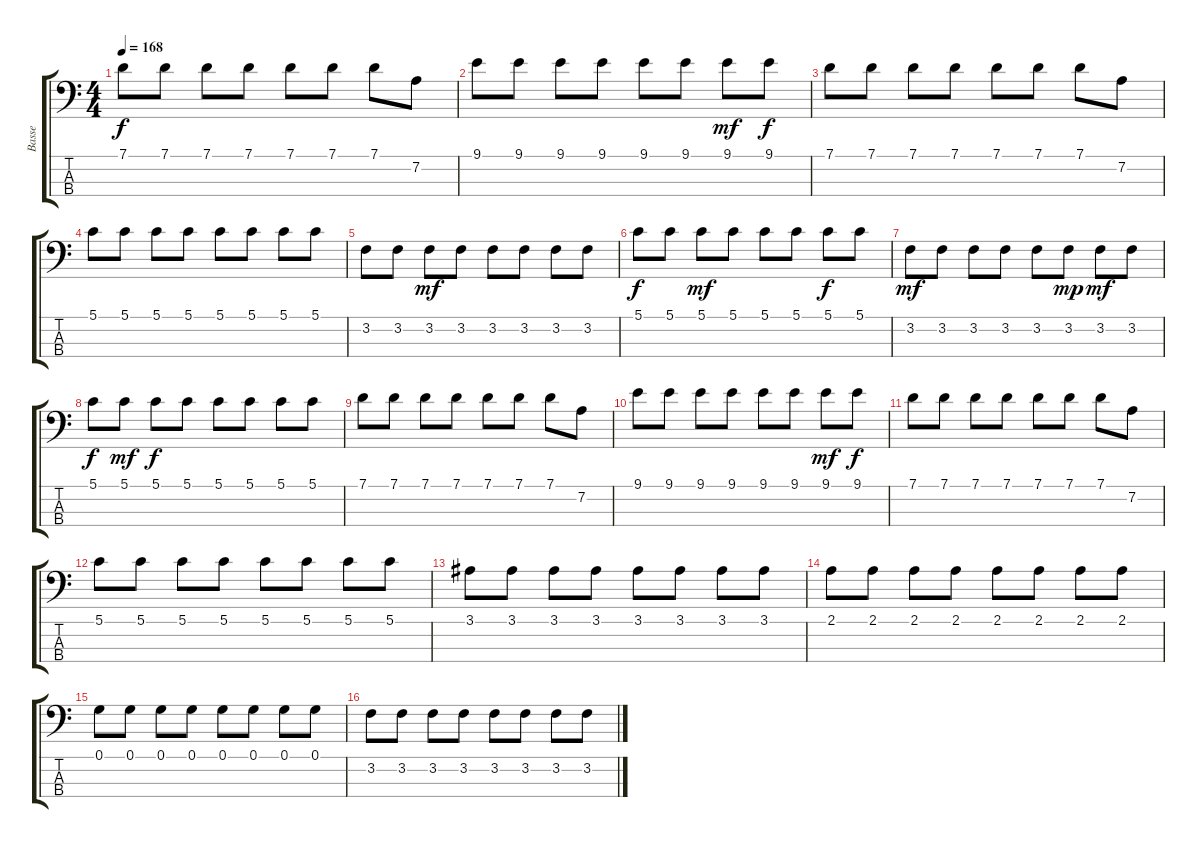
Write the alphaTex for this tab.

\track ("Basse" "Basse") {instrument acousticbass}
\staff {score tabs}
\tuning (G2 D2 A1 E1) {hide}
\ts (4 4)
\tempo 168
\clef f4
\ks c
7.1.8{dy f} 7.1.8 7.1.8 7.1.8 7.1.8 7.1.8 7.1.8 7.2.8 |
9.1.8 9.1.8 9.1.8 9.1.8 9.1.8 9.1.8 9.1.8{dy mf} 9.1.8{dy f} |
7.1.8 7.1.8 7.1.8 7.1.8 7.1.8 7.1.8 7.1.8 7.2.8 |
5.1.8 5.1.8 5.1.8 5.1.8 5.1.8 5.1.8 5.1.8 5.1.8 |
3.2.8 3.2.8 3.2.8{dy mf} 3.2.8 3.2.8 3.2.8 3.2.8 3.2.8 |
5.1.8{dy f} 5.1.8 5.1.8{dy mf} 5.1.8 5.1.8 5.1.8 5.1.8{dy f} 5.1.8 |
3.2.8{dy mf} 3.2.8 3.2.8 3.2.8 3.2.8 3.2.8{dy mp} 3.2.8{dy mf} 3.2.8 |
5.1.8{dy f} 5.1.8{dy mf} 5.1.8{dy f} 5.1.8 5.1.8 5.1.8 5.1.8 5.1.8 |
7.1.8 7.1.8 7.1.8 7.1.8 7.1.8 7.1.8 7.1.8 7.2.8 |
9.1.8 9.1.8 9.1.8 9.1.8 9.1.8 9.1.8 9.1.8{dy mf} 9.1.8{dy f} |
7.1.8 7.1.8 7.1.8 7.1.8 7.1.8 7.1.8 7.1.8 7.2.8 |
5.1.8 5.1.8 5.1.8 5.1.8 5.1.8 5.1.8 5.1.8 5.1.8 |
3.1.8 3.1.8 3.1.8 3.1.8 3.1.8 3.1.8 3.1.8 3.1.8 |
2.1.8 2.1.8 2.1.8 2.1.8 2.1.8 2.1.8 2.1.8 2.1.8 |
0.1.8 0.1.8 0.1.8 0.1.8 0.1.8 0.1.8 0.1.8 0.1.8 |
3.2.8 3.2.8 3.2.8 3.2.8 3.2.8 3.2.8 3.2.8 3.2.8
